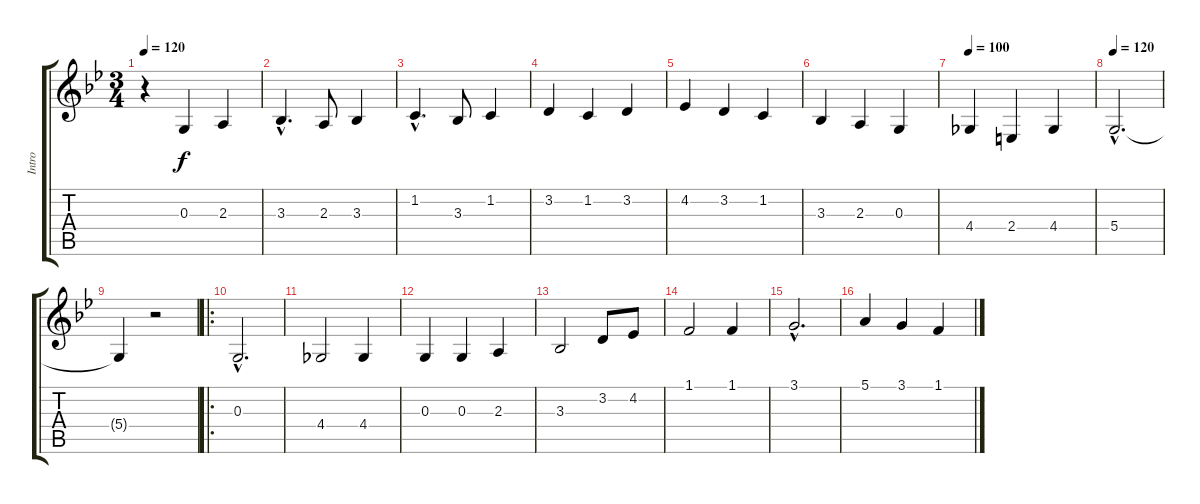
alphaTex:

\track ("Intro" "Intro") {instrument panflute}
\staff {score tabs}
\tuning (E4 B3 G3 D3 A2 E2) {hide}
\ts (3 4)
\tempo 120
\clef g2
\ks bb
r.4{dy f instrument panflute} 0.3.4 2.3.4 |
3.3{hac}.4{d} 2.3.8 3.3.4 |
1.2{hac}.4{d} 3.3.8 1.2.4 |
3.2.4 1.2.4 3.2.4 |
4.2.4 3.2.4 1.2.4 |
3.3.4 2.3.4 0.3.4 |
\tempo 100
4.4.4 2.4.4 4.4.4 |
\tempo 120
5.4{hac}.2{d} |
5.4{t}.4 r.2 |
\ro
0.3{hac}.2{d volume 10} |
4.4.2 4.4.4 |
0.3.4 0.3.4 2.3.4 |
3.3.2 3.2.8 4.2.8 |
1.1.2 1.1.4 |
3.1{hac}.2{d} |
5.1.4 3.1.4 1.1.4
